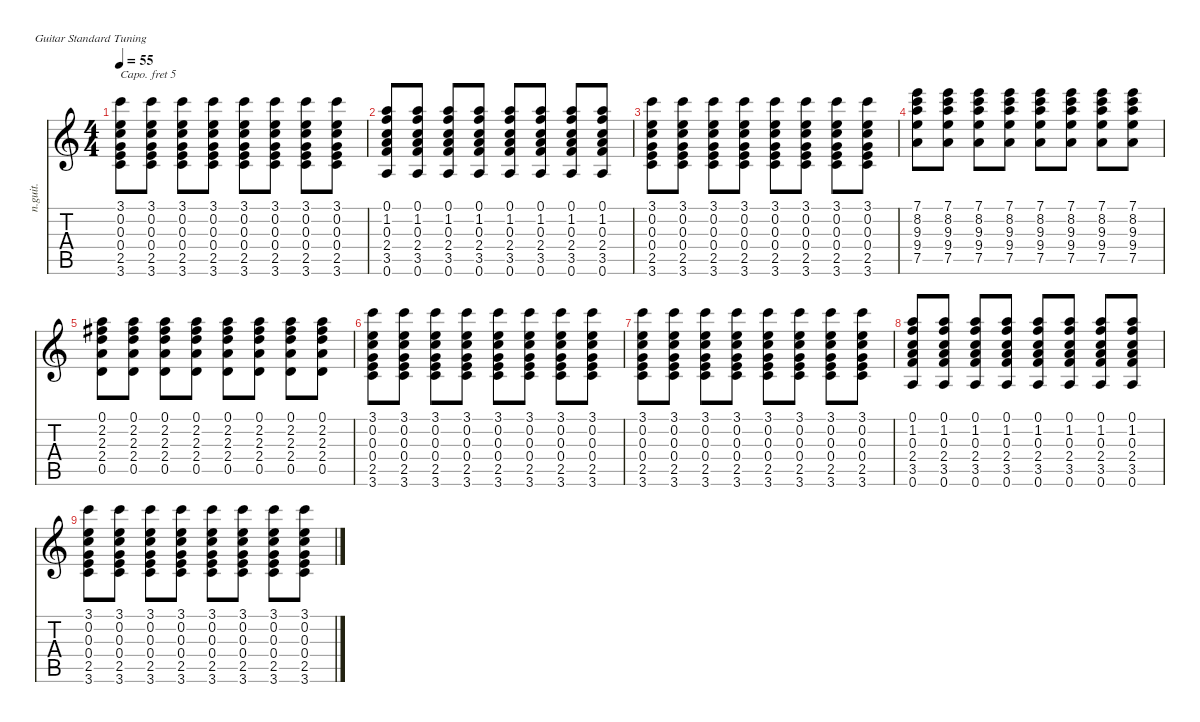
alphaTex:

\defaultSystemsLayout 4
\hideDynamics
\bracketExtendMode nobrackets
\track ("Guitare 1" "n.guit.") {instrument acousticguitarnylon}
\staff {score tabs}
\capo 5
\tuning (E4 B3 G3 D3 A2 E2)
\ts (4 4)
\tempo 55
\clef g2
\ks c
(3.1 0.2 0.3 0.4 2.5 3.6).8{dy f beam Down} (3.1 0.2 0.3 0.4 2.5 3.6).8{beam Down} (3.1 0.2 0.3 0.4 2.5 3.6).8{beam Down} (3.1 0.2 0.3 0.4 2.5 3.6).8{beam Down} (3.1 0.2 0.3 0.4 2.5 3.6).8{beam Down} (3.1 0.2 0.3 0.4 2.5 3.6).8{beam Down} (3.1 0.2 0.3 0.4 2.5 3.6).8{beam Down} (3.1 0.2 0.3 0.4 2.5 3.6).8{beam Down} |
(0.1 1.2 0.3 2.4 3.5 0.6).8{beam Up} (0.1 1.2 0.3 2.4 3.5 0.6).8{beam Up} (0.1 1.2 0.3 2.4 3.5 0.6).8{beam Up} (0.1 1.2 0.3 2.4 3.5 0.6).8{beam Up} (0.1 1.2 0.3 2.4 3.5 0.6).8{beam Up} (0.1 1.2 0.3 2.4 3.5 0.6).8{beam Up} (0.1 1.2 0.3 2.4 3.5 0.6).8{beam Up} (0.1 1.2 0.3 2.4 3.5 0.6).8{beam Up} |
(3.1 0.2 0.3 0.4 2.5 3.6).8{beam Down} (3.1 0.2 0.3 0.4 2.5 3.6).8{beam Down} (3.1 0.2 0.3 0.4 2.5 3.6).8{beam Down} (3.1 0.2 0.3 0.4 2.5 3.6).8{beam Down} (3.1 0.2 0.3 0.4 2.5 3.6).8{beam Down} (3.1 0.2 0.3 0.4 2.5 3.6).8{beam Down} (3.1 0.2 0.3 0.4 2.5 3.6).8{beam Down} (3.1 0.2 0.3 0.4 2.5 3.6).8{beam Down} |
(7.1 8.2 9.3 9.4 7.5).8{beam Down} (7.1 8.2 9.3 9.4 7.5).8{beam Down} (7.1 8.2 9.3 9.4 7.5).8{beam Down} (7.1 8.2 9.3 9.4 7.5).8{beam Down} (7.1 8.2 9.3 9.4 7.5).8{beam Down} (7.1 8.2 9.3 9.4 7.5).8{beam Down} (7.1 8.2 9.3 9.4 7.5).8{beam Down} (7.1 8.2 9.3 9.4 7.5).8{beam Down} |
(0.1 2.2{acc #} 2.3 2.4 0.5).8{beam Down} (0.1 2.2{acc #} 2.3 2.4 0.5).8{beam Down} (0.1 2.2{acc #} 2.3 2.4 0.5).8{beam Down} (0.1 2.2{acc #} 2.3 2.4 0.5).8{beam Down} (0.1 2.2{acc #} 2.3 2.4 0.5).8{beam Down} (0.1 2.2{acc #} 2.3 2.4 0.5).8{beam Down} (0.1 2.2{acc #} 2.3 2.4 0.5).8{beam Down} (0.1 2.2{acc #} 2.3 2.4 0.5).8{beam Down} |
(3.1 0.2 0.3 0.4 2.5 3.6).8{beam Down} (3.1 0.2 0.3 0.4 2.5 3.6).8{beam Down} (3.1 0.2 0.3 0.4 2.5 3.6).8{beam Down} (3.1 0.2 0.3 0.4 2.5 3.6).8{beam Down} (3.1 0.2 0.3 0.4 2.5 3.6).8{beam Down} (3.1 0.2 0.3 0.4 2.5 3.6).8{beam Down} (3.1 0.2 0.3 0.4 2.5 3.6).8{beam Down} (3.1 0.2 0.3 0.4 2.5 3.6).8{beam Down} |
(3.1 0.2 0.3 0.4 2.5 3.6).8{beam Down} (3.1 0.2 0.3 0.4 2.5 3.6).8{beam Down} (3.1 0.2 0.3 0.4 2.5 3.6).8{beam Down} (3.1 0.2 0.3 0.4 2.5 3.6).8{beam Down} (3.1 0.2 0.3 0.4 2.5 3.6).8{beam Down} (3.1 0.2 0.3 0.4 2.5 3.6).8{beam Down} (3.1 0.2 0.3 0.4 2.5 3.6).8{beam Down} (3.1 0.2 0.3 0.4 2.5 3.6).8{beam Down} |
(0.1 1.2 0.3 2.4 3.5 0.6).8{beam Up} (0.1 1.2 0.3 2.4 3.5 0.6).8{beam Up} (0.1 1.2 0.3 2.4 3.5 0.6).8{beam Up} (0.1 1.2 0.3 2.4 3.5 0.6).8{beam Up} (0.1 1.2 0.3 2.4 3.5 0.6).8{beam Up} (0.1 1.2 0.3 2.4 3.5 0.6).8{beam Up} (0.1 1.2 0.3 2.4 3.5 0.6).8{beam Up} (0.1 1.2 0.3 2.4 3.5 0.6).8{beam Up} |
(3.1 0.2 0.3 0.4 2.5 3.6).8{beam Down} (3.1 0.2 0.3 0.4 2.5 3.6).8{beam Down} (3.1 0.2 0.3 0.4 2.5 3.6).8{beam Down} (3.1 0.2 0.3 0.4 2.5 3.6).8{beam Down} (3.1 0.2 0.3 0.4 2.5 3.6).8{beam Down} (3.1 0.2 0.3 0.4 2.5 3.6).8{beam Down} (3.1 0.2 0.3 0.4 2.5 3.6).8{beam Down} (3.1 0.2 0.3 0.4 2.5 3.6).8{beam Down}
